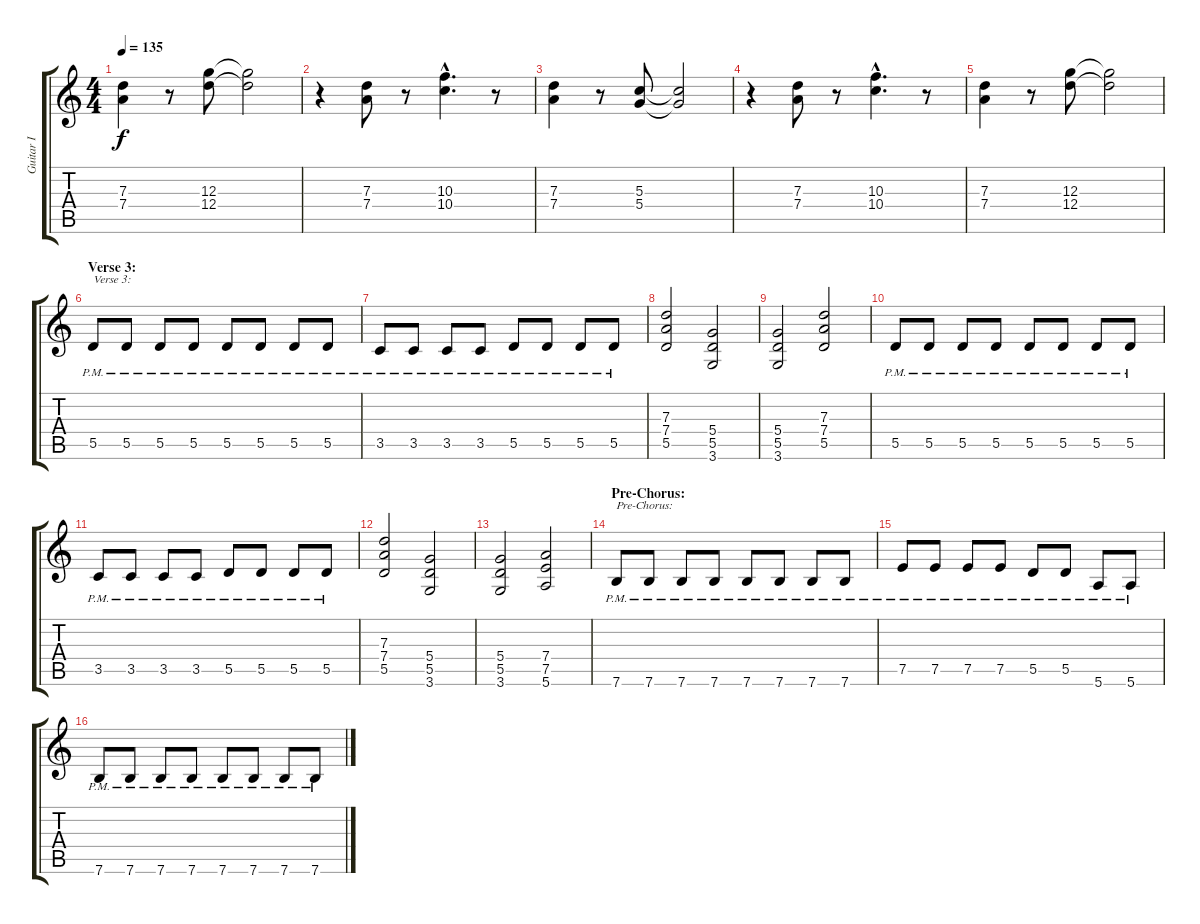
\track ("Guitar I" "Guitar I") {instrument distortionguitar}
\staff {score tabs}
\tuning (E4 B3 G3 D3 A2 E2) {hide}
\ts (4 4)
\tempo 135
\clef g2
\ks c
(7.3 7.4).4{dy f} r.8 (12.3 12.4).8 (12.3{t} 12.4{t}).2 |
r.4 (7.3 7.4).8 r.8 (10.3{hac} 10.4{hac}).4{d} r.8 |
(7.3 7.4).4 r.8 (5.3 5.4).8 (5.3{t} 5.4{t}).2 |
r.4 (7.3 7.4).8 r.8 (10.3{hac} 10.4{hac}).4{d} r.8 |
(7.3 7.4).4 r.8 (12.3 12.4).8 (12.3{t} 12.4{t}).2 |
\section ("" "Verse 3:")
5.5{pm}.8{txt "Verse 3:"} 5.5{pm}.8 5.5{pm}.8 5.5{pm}.8 5.5{pm}.8 5.5{pm}.8 5.5{pm}.8 5.5{pm}.8 |
3.5{pm}.8 3.5{pm}.8 3.5{pm}.8 3.5{pm}.8 5.5{pm}.8 5.5{pm}.8 5.5{pm}.8 5.5{pm}.8 |
(7.3 7.4 5.5).2 (5.4 5.5 3.6).2 |
(5.4 5.5 3.6).2 (7.3 7.4 5.5).2 |
5.5{pm}.8 5.5{pm}.8 5.5{pm}.8 5.5{pm}.8 5.5{pm}.8 5.5{pm}.8 5.5{pm}.8 5.5{pm}.8 |
3.5{pm}.8 3.5{pm}.8 3.5{pm}.8 3.5{pm}.8 5.5{pm}.8 5.5{pm}.8 5.5{pm}.8 5.5{pm}.8 |
(7.3 7.4 5.5).2 (5.4 5.5 3.6).2 |
(5.4 5.5 3.6).2 (7.4 7.5 5.6).2 |
\section ("" "Pre-Chorus:")
7.6{pm}.8{txt "Pre-Chorus:"} 7.6{pm}.8 7.6{pm}.8 7.6{pm}.8 7.6{pm}.8 7.6{pm}.8 7.6{pm}.8 7.6{pm}.8 |
7.5{pm}.8 7.5{pm}.8 7.5{pm}.8 7.5{pm}.8 5.5{pm}.8 5.5{pm}.8 5.6{pm}.8 5.6{pm}.8 |
7.6{pm}.8 7.6{pm}.8 7.6{pm}.8 7.6{pm}.8 7.6{pm}.8 7.6{pm}.8 7.6{pm}.8 7.6{pm}.8
